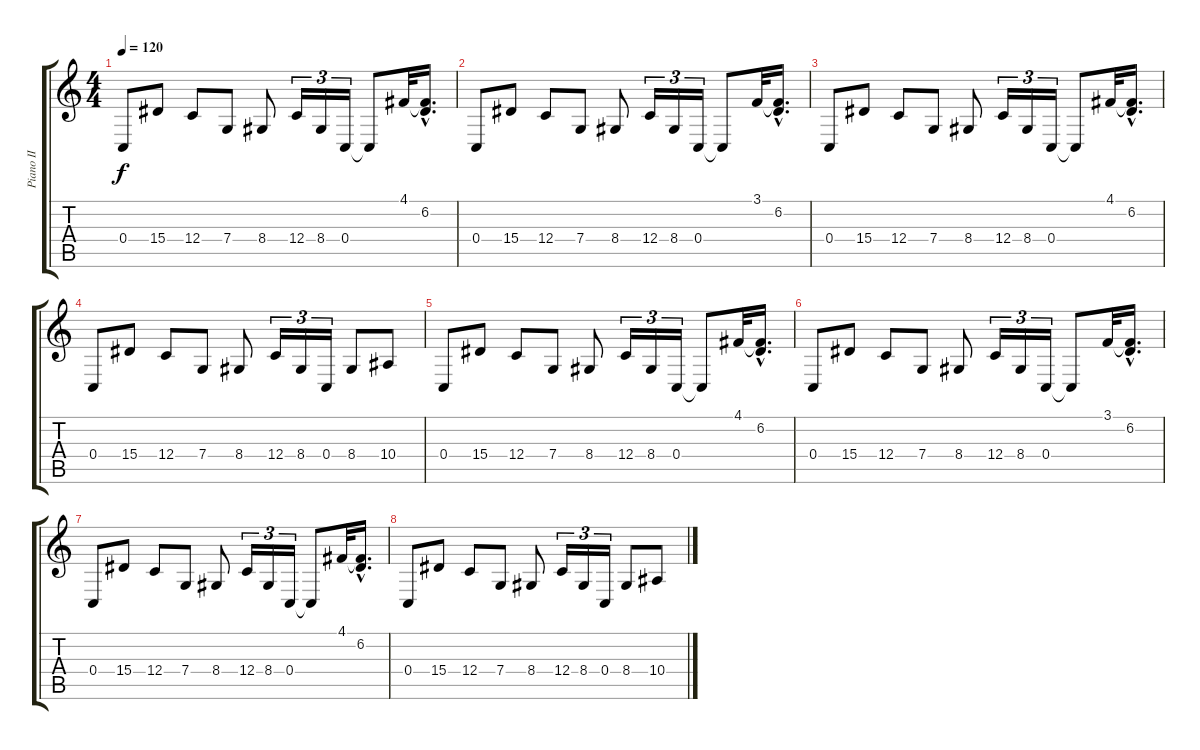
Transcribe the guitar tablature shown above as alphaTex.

\track ("Piano II" "Piano II") {instrument brightacousticpiano}
\staff {score tabs}
\tuning (D4 A3 F3 C3 G2 C2) {hide}
\ts (4 4)
\tempo 120
\clef g2
\ks c
0.4.8{dy f} 15.4.8 12.4.8 7.4.8 8.4.8 12.4.16{tu (3 2)} 8.4.16{tu (3 2)} 0.4.16{tu (3 2)} 0.4{t}.8 4.1.32 (4.1{hac t} 6.2{hac}).16{d} |
0.4.8 15.4.8 12.4.8 7.4.8 8.4.8 12.4.16{tu (3 2)} 8.4.16{tu (3 2)} 0.4.16{tu (3 2)} 0.4{t}.8 3.1.32 (3.1{hac t} 6.2{hac}).16{d} |
0.4.8 15.4.8 12.4.8 7.4.8 8.4.8 12.4.16{tu (3 2)} 8.4.16{tu (3 2)} 0.4.16{tu (3 2)} 0.4{t}.8 4.1.32 (4.1{hac t} 6.2{hac}).16{d} |
0.4.8 15.4.8 12.4.8 7.4.8 8.4.8 12.4.16{tu (3 2)} 8.4.16{tu (3 2)} 0.4.16{tu (3 2)} 8.4.8 10.4.8 |
0.4.8 15.4.8 12.4.8 7.4.8 8.4.8 12.4.16{tu (3 2)} 8.4.16{tu (3 2)} 0.4.16{tu (3 2)} 0.4{t}.8 4.1.32 (4.1{hac t} 6.2{hac}).16{d} |
0.4.8 15.4.8 12.4.8 7.4.8 8.4.8 12.4.16{tu (3 2)} 8.4.16{tu (3 2)} 0.4.16{tu (3 2)} 0.4{t}.8 3.1.32 (3.1{hac t} 6.2{hac}).16{d} |
0.4.8 15.4.8 12.4.8 7.4.8 8.4.8 12.4.16{tu (3 2)} 8.4.16{tu (3 2)} 0.4.16{tu (3 2)} 0.4{t}.8 4.1.32 (4.1{hac t} 6.2{hac}).16{d} |
0.4.8 15.4.8 12.4.8 7.4.8 8.4.8 12.4.16{tu (3 2)} 8.4.16{tu (3 2)} 0.4.16{tu (3 2)} 8.4.8 10.4.8
